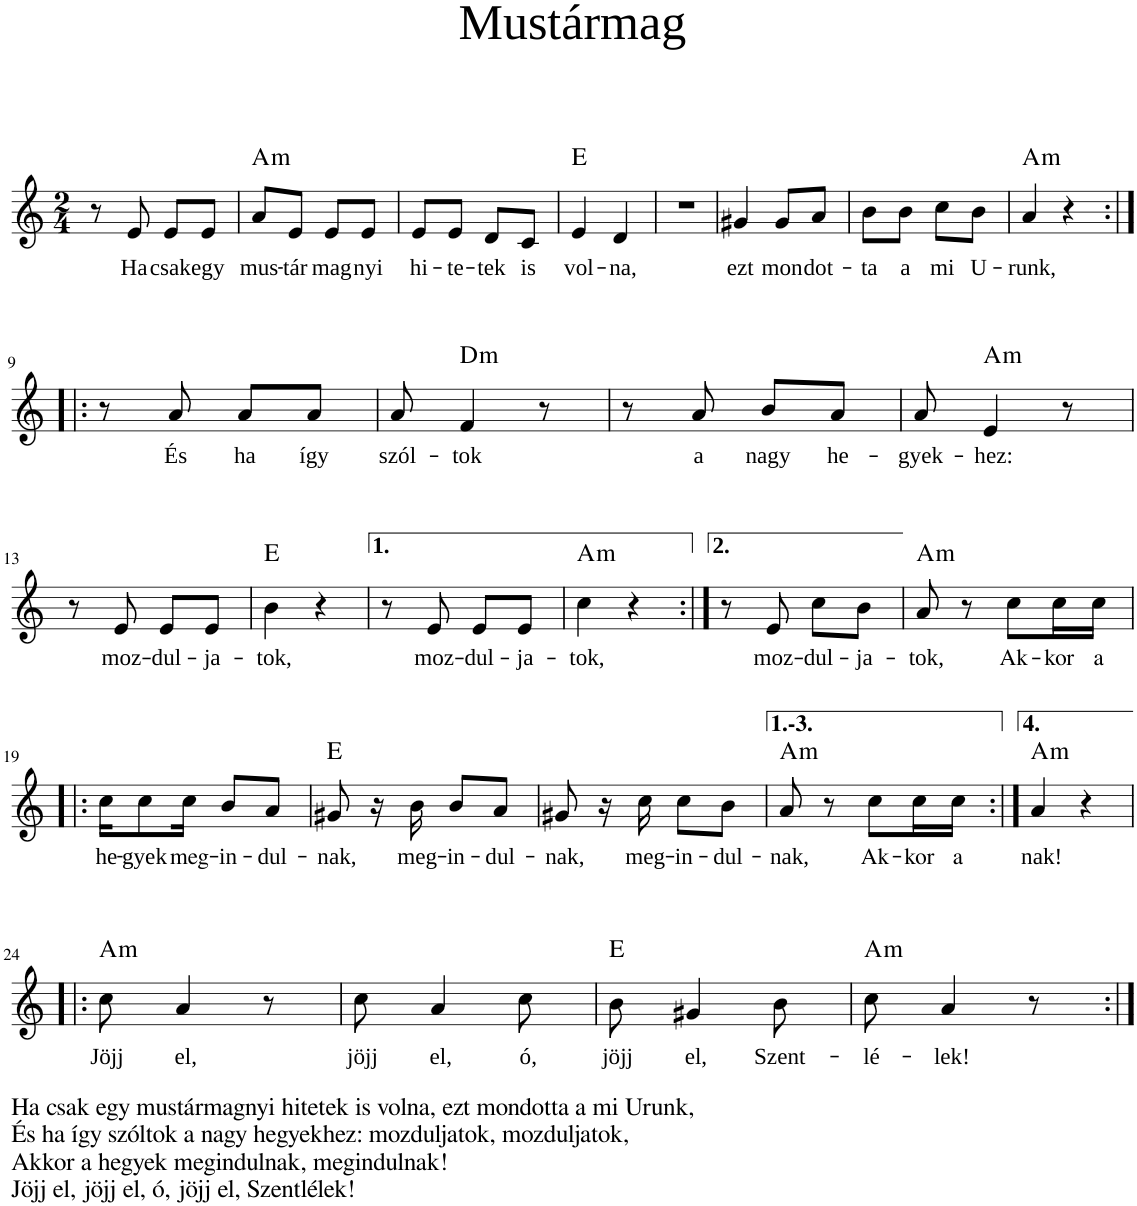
**kern	**text	**harte
*part1	*part1	*part1
*staff1	*staff1	*
*I"Piano	*	*
*I'Pno	*	*
*clefG2	*	*
*k[]	*	*
*M2/4	*	*
=1	=1	=1
8r	.	.
!	!LO:LY:b	!
8e/	Ha	.
!	!LO:LY:b	!
8e/L	csak	.
!	!LO:LY:b	!
8e/J	egy	.
=2	=2	=2
!	!LO:LY:b	!LO:H:kt=m
8a/L	mus-	A:min
!	!LO:LY:b	!
8e/J	-tár-	.
!	!LO:LY:b	!
8e/L	-mag-	.
!	!LO:LY:b	!
8e/J	-nyi	.
=3	=3	=3
!	!LO:LY:b	!
8e/L	hi-	.
!	!LO:LY:b	!
8e/J	-te-	.
!	!LO:LY:b	!
8d/L	-tek	.
!	!LO:LY:b	!
8c/J	is	.
=4	=4	=4
!	!LO:LY:b	!
4e/	vol-	E:maj
!	!LO:LY:b	!
4d/	-na,	.
=5	=5	=5
2r	.	.
=6	=6	=6
!	!LO:LY:b	!
4g#X/	ezt	.
!	!LO:LY:b	!
8g#/L	mon-	.
!	!LO:LY:b	!
8a/J	-dot-	.
=7	=7	=7
!	!LO:LY:b	!
8b\L	-ta	.
!	!LO:LY:b	!
8b\J	a	.
!	!LO:LY:b	!
8cc\L	mi	.
!	!LO:LY:b	!
8b\J	U-	.
=8	=8	=8
!	!LO:LY:b	!LO:H:kt=m
4a/	-runk,	A:min
4r	.	.
!!LO:LB:g=z
=9:|!|:	=9:|!|:	=9:|!|:
8r	.	.
!	!LO:LY:b	!
8a/	És	.
!	!LO:LY:b	!
8a/L	ha	.
!	!LO:LY:b	!
8a/J	így	.
=10	=10	=10
!	!LO:LY:b	!
8a/	szól-	.
!	!LO:LY:b	!LO:H:kt=m
4f/	-tok	D:min
8r	.	.
=11	=11	=11
8r	.	.
!	!LO:LY:b	!
8a/	a	.
!	!LO:LY:b	!
8b/L	nagy	.
!	!LO:LY:b	!
8a/J	he-	.
=12	=12	=12
!	!LO:LY:b	!
8a/	-gyek-	.
!	!LO:LY:b	!LO:H:kt=m
4e/	-hez:	A:min
8r	.	.
!!LO:LB:g=z
=13	=13	=13
8r	.	.
!	!LO:LY:b	!
8e/	moz-	.
!	!LO:LY:b	!
8e/L	-dul-	.
!	!LO:LY:b	!
8e/J	-ja-	.
=14	=14	=14
!	!LO:LY:b	!
4b\	-tok,	E:maj
4r	.	.
=15	=15	=15
8r	.	.
!	!LO:LY:b	!
8e/	moz-	.
!	!LO:LY:b	!
8e/L	-dul-	.
!	!LO:LY:b	!
8e/J	-ja-	.
=16	=16	=16
!	!LO:LY:b	!LO:H:kt=m
4cc\	-tok,	A:min
4r	.	.
=17:|!	=17:|!	=17:|!
8r	.	.
!	!LO:LY:b	!
8e/	moz-	.
!	!LO:LY:b	!
8cc\L	-dul-	.
!	!LO:LY:b	!
8b\J	-ja-	.
=18	=18	=18
!	!LO:LY:b	!LO:H:kt=m
8a/	-tok,	A:min
8r	.	.
!	!LO:LY:b	!
8cc\L	Ak-	.
!	!LO:LY:b	!
16cc\L	-kor	.
!	!LO:LY:b	!
16cc\JJ	a	.
!!LO:LB:g=z
=19!|:	=19!|:	=19!|:
!	!LO:LY:b	!
16cc\KL	he-	.
!	!LO:LY:b	!
8cc\	-gyek	.
!	!LO:LY:b	!
16cc\Jk	meg-	.
!	!LO:LY:b	!
8b/L	-in-	.
!	!LO:LY:b	!
8a/J	-dul-	.
=20	=20	=20
!	!LO:LY:b	!
8g#X/	-nak,	E:maj
16r	.	.
!	!LO:LY:b	!
16b\	meg-	.
!	!LO:LY:b	!
8b/L	-in-	.
!	!LO:LY:b	!
8a/J	-dul-	.
=21	=21	=21
!	!LO:LY:b	!
8g#X/	-nak,	.
16r	.	.
!	!LO:LY:b	!
16cc\	meg-	.
!	!LO:LY:b	!
8cc\L	-in-	.
!	!LO:LY:b	!
8b\J	-dul-	.
=22	=22	=22
!	!LO:LY:b	!LO:H:kt=m
8a/	-nak,	A:min
8r	.	.
!	!LO:LY:b	!
8cc\L	Ak-	.
!	!LO:LY:b	!
16cc\L	-kor	.
!	!LO:LY:b	!
16cc\JJ	a	.
=23:|!	=23:|!	=23:|!
!	!LO:LY:b	!LO:H:kt=m
4a/	nak!	A:min
4r	.	.
!!LO:LB:g=z
=24!|:	=24!|:	=24!|:
!LO:TX:b:t=Ha csak egy mustármagnyi hitetek is volna, ezt mondotta a mi Urunk,	!	!
!LO:TX:b:t=És ha így szóltok a nagy hegyekhez&colon; mozduljatok, mozduljatok,	!	!
!LO:TX:b:t=Akkor a hegyek megindulnak, megindulnak!	!	!
!LO:TX:b:t=Jöjj el, jöjj el, ó, jöjj el, Szentlélek!	!	!
!	!LO:LY:b	!LO:H:kt=m
8cc\	Jöjj	A:min
!	!LO:LY:b	!
4a/	el,	.
8r	.	.
=25	=25	=25
!	!LO:LY:b	!
8cc\	jöjj	.
!	!LO:LY:b	!
4a/	el,	.
!	!LO:LY:b	!
8cc\	ó,	.
=26	=26	=26
!	!LO:LY:b	!
8b\	jöjj	E:maj
!	!LO:LY:b	!
4g#X/	el,	.
!	!LO:LY:b	!
8b\	Szent-	.
=27	=27	=27
!	!LO:LY:b	!LO:H:kt=m
8cc\	-lé-	A:min
!	!LO:LY:b	!
4a/	-lek!	.
8r	.	.
=:|!	=:|!	=:|!
*-	*-	*-
